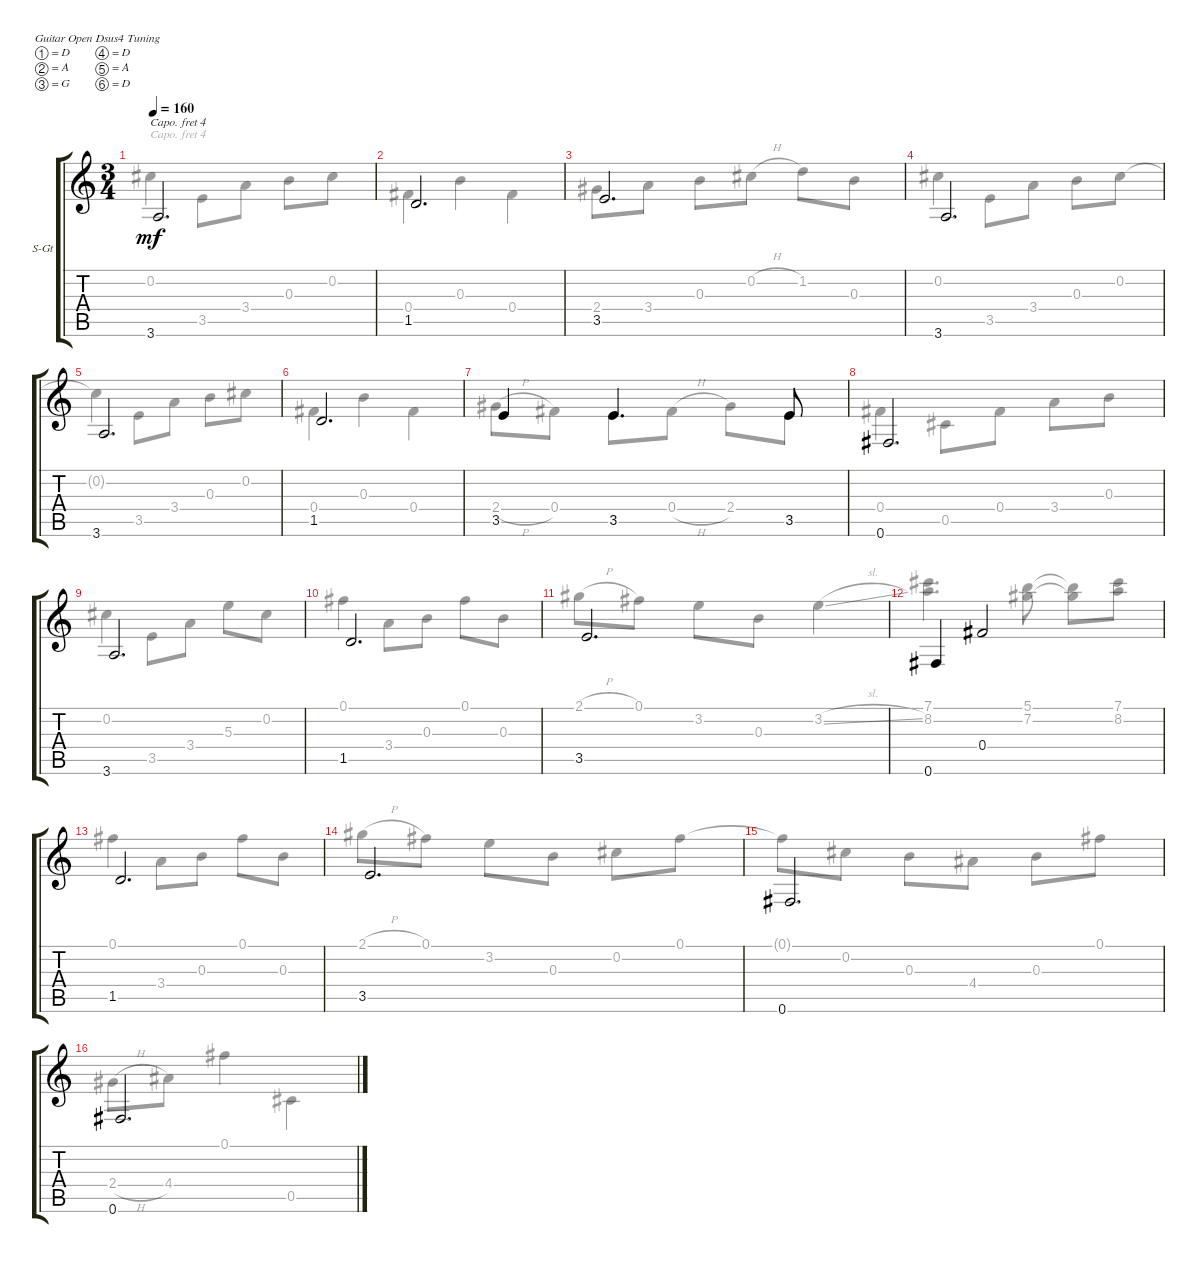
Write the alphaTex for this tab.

\defaultSystemsLayout 4
\bracketExtendMode groupsimilarinstruments
\firstSystemTrackNameOrientation horizontal
\otherSystemsTrackNameOrientation horizontal
\track ("Steel Guitar" "S-Gt") {instrument acousticguitarsteel}
\staff {score tabs}
\capo 4
\tuning (D4 A3 G3 D3 A2 D2)
\voice
\ts (3 4)
\tempo 160
\clef g2
\ks c
3.6.2{d dy mf} |
1.5.2{d} |
3.5.2{d} |
3.6.2{d} |
3.6.2{d} |
1.5.2{d} |
3.5.4 3.5.4{d} 3.5.8 |
0.6.2{d} |
3.6.2{d} |
1.5.2{d} |
3.5.2{d} |
0.6.4 0.4.2 |
1.5.2{d} |
3.5.2{d} |
0.6.2{d} |
0.6.2{d}
\voice
\clef g2
\ottava regular
\simile none
\ks c
0.2.4{dy mf} 3.5.8 3.4.8 0.3.8 0.2.8 |
0.4.4 0.3.4 0.4.4 |
2.4.8 3.4.8 0.3.8 0.2{h}.8 1.2.8 0.3.8 |
0.2.4 3.5.8 3.4.8 0.3.8 0.2.8 |
0.2{t}.4 3.5.8 3.4.8 0.3.8 0.2.8 |
0.4.4 0.3.4 0.4.4 |
2.4{h}.8 0.4.8 3.5.8 0.4{h}.8 2.4.8 3.5.8 |
0.4.4 0.5.8 0.4.8 3.4.8 0.3.8 |
0.2.4 3.5.8 3.4.8 5.3.8 0.2.8 |
0.1.4 3.4.8 0.3.8 0.1.8 0.3.8 |
2.1{h}.8 0.1.8 3.2.8 0.3.8 3.2{sl}.4 |
(8.2 7.1).4{d} (7.2 5.1).8 (5.1{t} 7.2{t}).8 (8.2 7.1).8 |
0.1.4 3.4.8 0.3.8 0.1.8 0.3.8 |
2.1{h}.8 0.1.8 3.2.8 0.3.8 0.2.8 0.1.8 |
0.1{t}.8 0.2.8 0.3.8 4.4.8 0.3.8 0.1.8 |
2.4{h}.8 4.4.8 0.1.4 0.5.4
